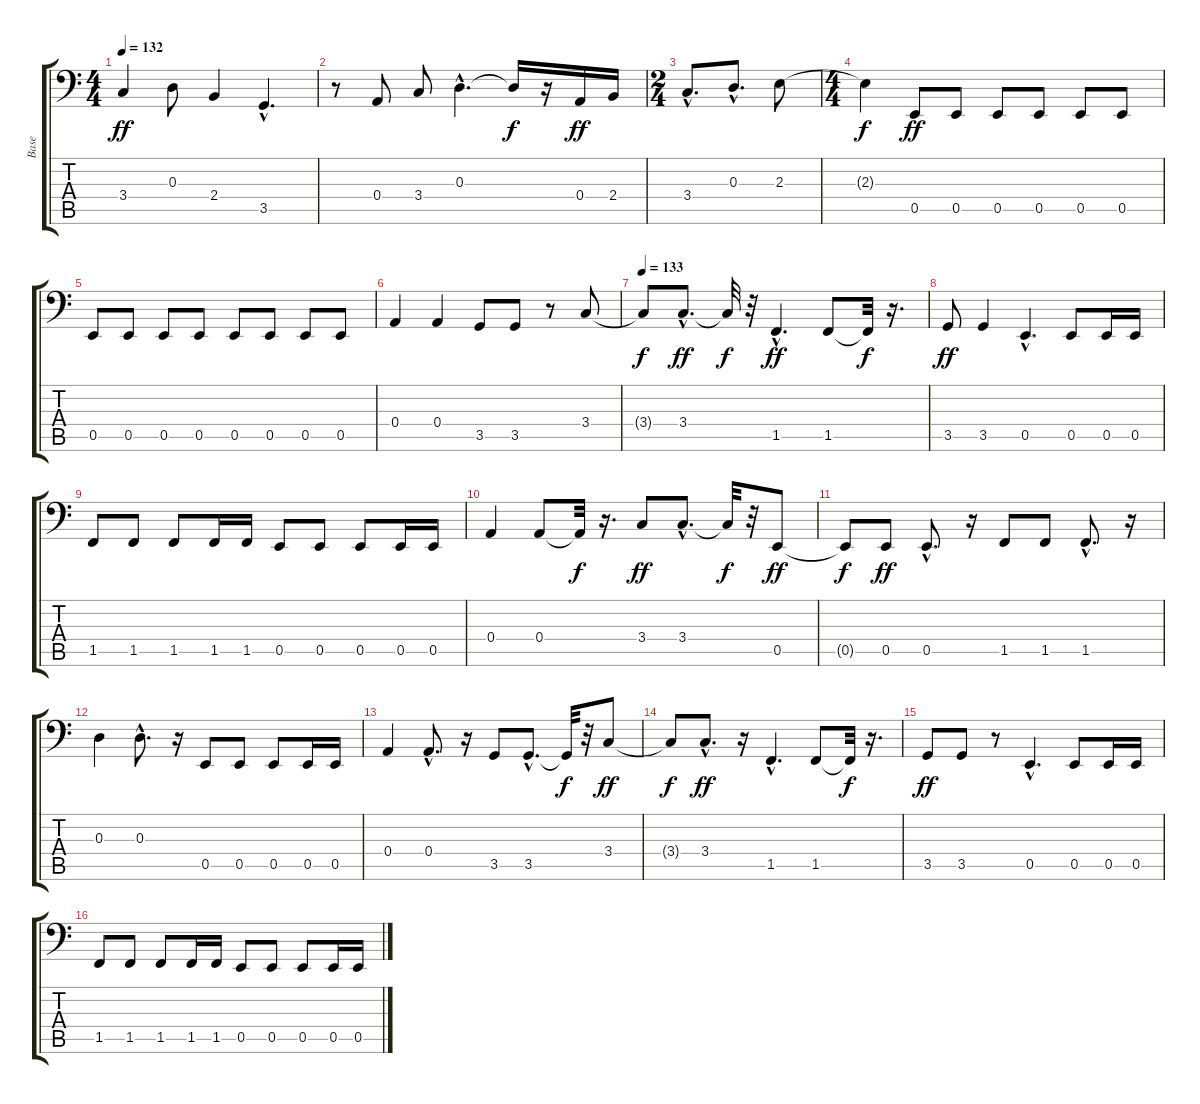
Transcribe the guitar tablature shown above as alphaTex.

\track ("Base" "Base") {instrument electricbassfinger}
\staff {score tabs}
\tuning (C3 G2 D2 A1 E1 B0) {hide}
\ts (4 4)
\tempo 132
\clef f4
\ks c
3.4.4{dy ff} 0.3.8 2.4.4 3.5{hac}.4{d} |
r.8 0.4.8 3.4.8 0.3{hac}.4{d} 0.3{t}.16{dy f} r.16 0.4.16{dy ff} 2.4.16 |
\ts (2 4)
3.4{hac}.8{d} 0.3{hac}.8{d} 2.3.8 |
\ts (4 4)
2.3{t}.4{dy f} 0.5.8{dy ff} 0.5.8 0.5.8 0.5.8 0.5.8 0.5.8 |
0.5.8 0.5.8 0.5.8 0.5.8 0.5.8 0.5.8 0.5.8 0.5.8 |
0.4.4 0.4.4 3.5.8 3.5.8 r.8 3.4.8 |
\tempo 133
3.4{t}.8{dy f} 3.4{hac}.8{d dy ff} 3.4{t}.32{dy f} r.32 1.5{hac}.4{d dy ff} 1.5.8 1.5{t}.32{dy f} r.16{d} |
3.5.8{dy ff} 3.5.4 0.5{hac}.4{d} 0.5.8 0.5.16 0.5.16 |
1.5.8 1.5.8 1.5.8 1.5.16 1.5.16 0.5.8 0.5.8 0.5.8 0.5.16 0.5.16 |
0.4.4 0.4.8 0.4{t}.32{dy f} r.16{d} 3.4.8{dy ff} 3.4{hac}.8{d} 3.4{t}.32{dy f} r.32 0.5.8{dy ff} |
0.5{t}.8{dy f} 0.5.8{dy ff} 0.5{hac}.8{d} r.16 1.5.8 1.5.8 1.5{hac}.8{d} r.16 |
0.3.4 0.3{hac}.8{d} r.16 0.5.8 0.5.8 0.5.8 0.5.16 0.5.16 |
0.4.4 0.4{hac}.8{d} r.16 3.5.8 3.5{hac}.8{d} 3.5{t}.32{dy f} r.32 3.4.8{dy ff} |
3.4{t}.8{dy f} 3.4{hac}.8{d dy ff} r.16 1.5{hac}.4{d} 1.5.8 1.5{t}.32{dy f} r.16{d} |
3.5.8{dy ff} 3.5.8 r.8 0.5{hac}.4{d} 0.5.8 0.5.16 0.5.16 |
1.5.8 1.5.8 1.5.8 1.5.16 1.5.16 0.5.8 0.5.8 0.5.8 0.5.16 0.5.16
